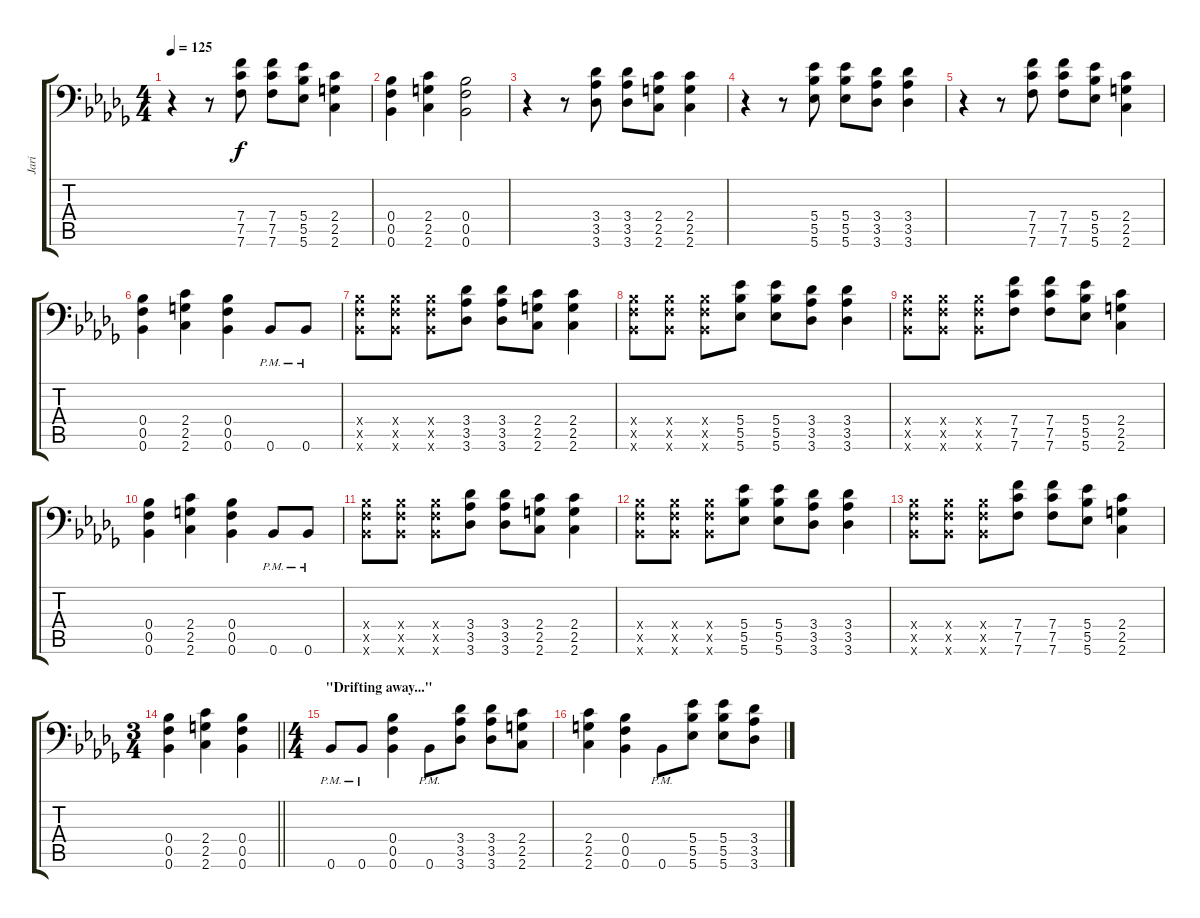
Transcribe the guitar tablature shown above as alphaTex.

\track ("Jari" "Jari") {instrument distortionguitar}
\staff {score tabs}
\tuning (C4 G3 Eb3 Bb2 F2 Bb1) {hide}
\ts (4 4)
\tempo 125
\clef f4
\ks bbminor
r.4{dy f} r.8 (7.4 7.5 7.6).8 (7.4 7.5 7.6).8 (5.4 5.5 5.6).8 (2.4 2.5 2.6).4 |
(0.4 0.5 0.6).4 (2.4 2.5 2.6).4 (0.4 0.5 0.6).2 |
r.4 r.8 (3.4 3.5 3.6).8 (3.4 3.5 3.6).8 (2.4 2.5 2.6).8 (2.4 2.5 2.6).4 |
r.4 r.8 (5.4 5.5 5.6).8 (5.4 5.5 5.6).8 (3.4 3.5 3.6).8 (3.4 3.5 3.6).4 |
r.4 r.8 (7.4 7.5 7.6).8 (7.4 7.5 7.6).8 (5.4 5.5 5.6).8 (2.4 2.5 2.6).4 |
(0.4 0.5 0.6).4 (2.4 2.5 2.6).4 (0.4 0.5 0.6).4 0.6{pm}.8 0.6{pm}.8 |
(0.4{x} 0.5{x} 0.6{x}).8 (0.4{x} 0.5{x} 0.6{x}).8 (0.4{x} 0.5{x} 0.6{x}).8 (3.4 3.5 3.6).8 (3.4 3.5 3.6).8 (2.4 2.5 2.6).8 (2.4 2.5 2.6).4 |
(0.4{x} 0.5{x} 0.6{x}).8 (0.4{x} 0.5{x} 0.6{x}).8 (0.4{x} 0.5{x} 0.6{x}).8 (5.4 5.5 5.6).8 (5.4 5.5 5.6).8 (3.4 3.5 3.6).8 (3.4 3.5 3.6).4 |
(0.4{x} 0.5{x} 0.6{x}).8 (0.4{x} 0.5{x} 0.6{x}).8 (0.4{x} 0.5{x} 0.6{x}).8 (7.4 7.5 7.6).8 (7.4 7.5 7.6).8 (5.4 5.5 5.6).8 (2.4 2.5 2.6).4 |
(0.4 0.5 0.6).4 (2.4 2.5 2.6).4 (0.4 0.5 0.6).4 0.6{pm}.8 0.6{pm}.8 |
(0.4{x} 0.5{x} 0.6{x}).8 (0.4{x} 0.5{x} 0.6{x}).8 (0.4{x} 0.5{x} 0.6{x}).8 (3.4 3.5 3.6).8 (3.4 3.5 3.6).8 (2.4 2.5 2.6).8 (2.4 2.5 2.6).4 |
(0.4{x} 0.5{x} 0.6{x}).8 (0.4{x} 0.5{x} 0.6{x}).8 (0.4{x} 0.5{x} 0.6{x}).8 (5.4 5.5 5.6).8 (5.4 5.5 5.6).8 (3.4 3.5 3.6).8 (3.4 3.5 3.6).4 |
(0.4{x} 0.5{x} 0.6{x}).8 (0.4{x} 0.5{x} 0.6{x}).8 (0.4{x} 0.5{x} 0.6{x}).8 (7.4 7.5 7.6).8 (7.4 7.5 7.6).8 (5.4 5.5 5.6).8 (2.4 2.5 2.6).4 |
\ts (3 4)
\barLineRight lightlight
(0.4 0.5 0.6).4 (2.4 2.5 2.6).4 (0.4 0.5 0.6).4 |
\ts (4 4)
\section ("" "\"Drifting away...\"")
0.6{pm}.8 0.6{pm}.8 (0.4 0.5 0.6).4 0.6{pm}.8 (3.4 3.5 3.6).8 (3.4 3.5 3.6).8 (2.4 2.5 2.6).8 |
(2.4 2.5 2.6).4 (0.4 0.5 0.6).4 0.6{pm}.8 (5.4 5.5 5.6).8 (5.4 5.5 5.6).8 (3.4 3.5 3.6).8
